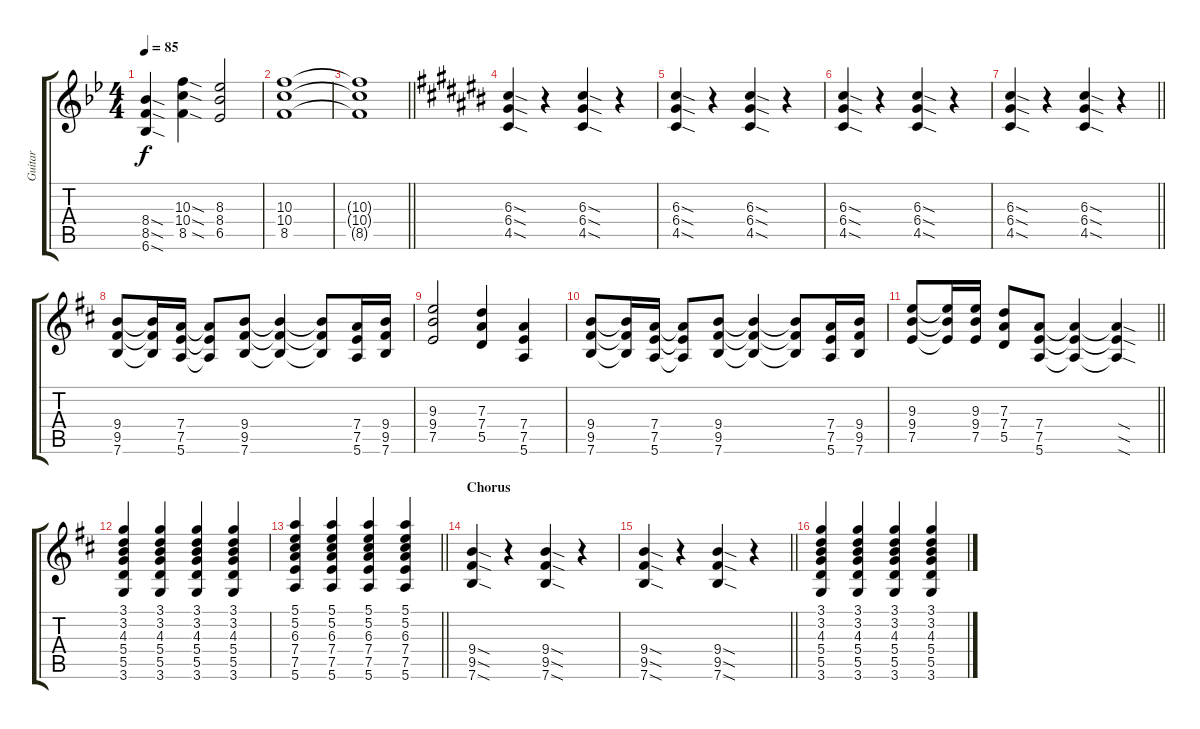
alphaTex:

\track ("Guitar" "Guitar") {instrument overdrivenguitar}
\staff {score tabs}
\tuning (E4 B3 G3 D3 A2 E2) {hide}
\ts (4 4)
\tempo 85
\clef g2
\ks bb
(8.4{sod} 8.5{sod} 6.6{sod}).4{dy f} (10.3{sod} 10.4{sod} 8.5{sod}).4 (8.3 8.4 6.5).2 |
(10.3 10.4 8.5).1 |
\barLineRight lightlight
(10.3{t} 10.4{t} 8.5{t}).1 |
\ks c#
(6.3{sod} 6.4{sod} 4.5{sod}).4 r.4 (6.3{sod} 6.4{sod} 4.5{sod}).4 r.4 |
\ks a#minor
(6.3{sod} 6.4{sod} 4.5{sod}).4 r.4 (6.3{sod} 6.4{sod} 4.5{sod}).4 r.4 |
(6.3{sod} 6.4{sod} 4.5{sod}).4 r.4 (6.3{sod} 6.4{sod} 4.5{sod}).4 r.4 |
\barLineRight lightlight
(6.3{sod} 6.4{sod} 4.5{sod}).4 r.4 (6.3{sod} 6.4{sod} 4.5{sod}).4 r.4 |
\ks d
(9.4 9.5 7.6).8 (9.4{t} 9.5{t} 7.6{t}).16 (7.4 7.5 5.6).16 (7.4{t} 7.5{t} 5.6{t}).8 (9.4 9.5 7.6).8 (9.4{t} 9.5{t} 7.6{t}).4 (9.4{t} 9.5{t} 7.6{t}).8 (7.4 7.5 5.6).16 (9.4 9.5 7.6).16 |
(9.3 9.4 7.5).2 (7.3 7.4 5.5).4 (7.4 7.5 5.6).4 |
(9.4 9.5 7.6).8 (9.4{t} 9.5{t} 7.6{t}).16 (7.4 7.5 5.6).16 (7.4{t} 7.5{t} 5.6{t}).8 (9.4 9.5 7.6).8 (9.4{t} 9.5{t} 7.6{t}).4 (9.4{t} 9.5{t} 7.6{t}).8 (7.4 7.5 5.6).16 (9.4 9.5 7.6).16 |
\barLineRight lightlight
(9.3 9.4 7.5).8 (9.3{t} 9.4{t} 7.5{t}).16 (9.3 9.4 7.5).16 (7.3 7.4 5.5).8 (7.4 7.5 5.6).8 (7.4{t} 7.5{t} 5.6{t}).4 (7.4{sod t} 7.5{sod t} 5.6{sod t}).4 |
(3.1 3.2 4.3 5.4 5.5 3.6).4 (3.1 3.2 4.3 5.4 5.5 3.6).4 (3.1 3.2 4.3 5.4 5.5 3.6).4 (3.1 3.2 4.3 5.4 5.5 3.6).4 |
\barLineRight lightlight
(5.1 5.2 6.3 7.4 7.5 5.6).4 (5.1 5.2 6.3 7.4 7.5 5.6).4 (5.1 5.2 6.3 7.4 7.5 5.6).4 (5.1 5.2 6.3 7.4 7.5 5.6).4 |
\section ("" "Chorus")
(9.4{sod} 9.5{sod} 7.6{sod}).4 r.4 (9.4{sod} 9.5{sod} 7.6{sod}).4 r.4 |
\barLineRight lightlight
(9.4{sod} 9.5{sod} 7.6{sod}).4 r.4 (9.4{sod} 9.5{sod} 7.6{sod}).4 r.4 |
(3.1 3.2 4.3 5.4 5.5 3.6).4 (3.1 3.2 4.3 5.4 5.5 3.6).4 (3.1 3.2 4.3 5.4 5.5 3.6).4 (3.1 3.2 4.3 5.4 5.5 3.6).4
